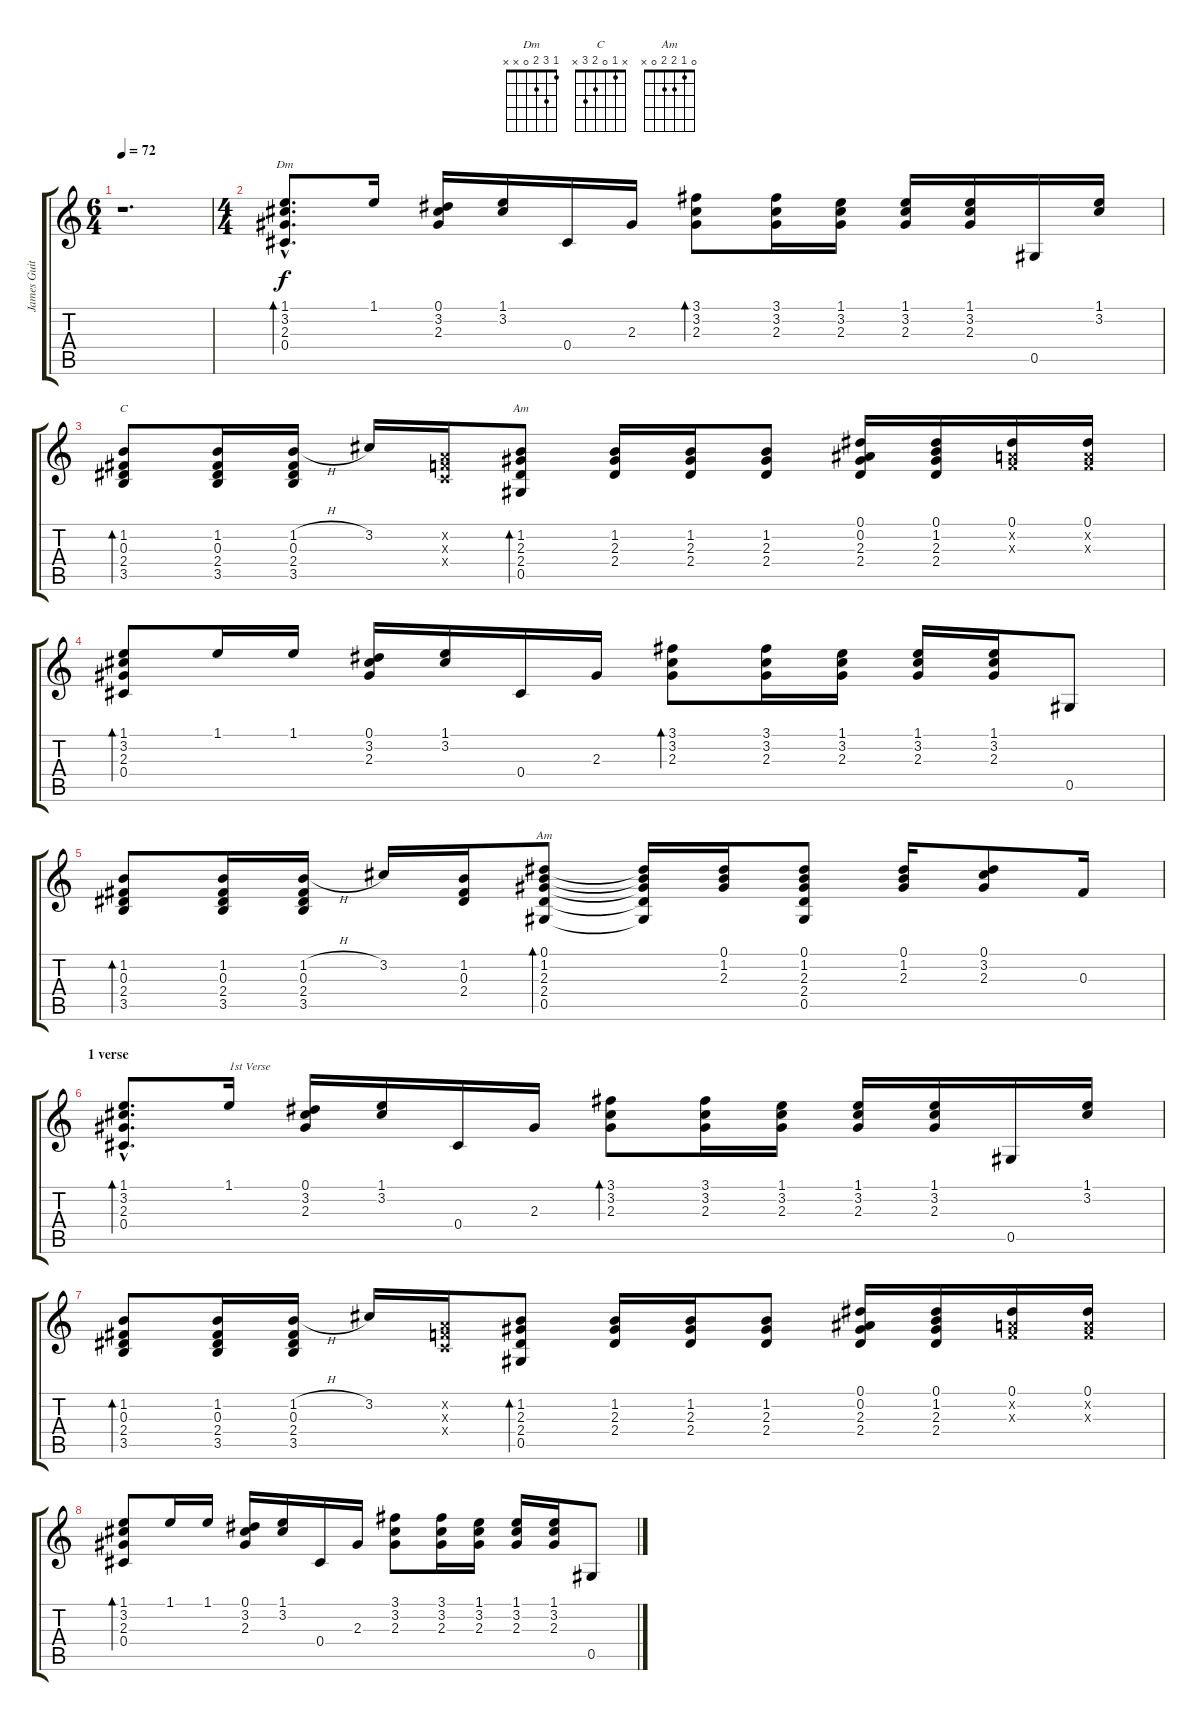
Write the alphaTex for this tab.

\track ("James Guitar" "James Guit") {instrument acousticguitarsteel}
\staff {score tabs}
\tuning (Eb4 Bb3 Gb3 Db3 Ab2 Eb2) {hide}
\chord ("Dm" 1 3 2 0 x x)
\chord ("C" x 1 0 2 3 x)
\chord ("Am" x 1 2 2 0 x)
\chord ("Am" 0 1 2 2 0 x)
\ts (6 4)
\tempo 72
\clef g2
\ks c
r.1{d dy f instrument acousticguitarsteel} |
\ts (4 4)
(1.1{hac} 3.2{hac} 2.3{hac} 0.4{hac}).8{d bd 60 ch "Dm"} 1.1.16 (0.1 3.2 2.3).16 (1.1 3.2).16 0.4.16 2.3.16 (3.1 3.2 2.3).8{bd 60} (3.1 3.2 2.3).16 (1.1 3.2 2.3).16 (1.1 3.2 2.3).16 (1.1 3.2 2.3).16 0.5.16 (1.1 3.2).16 |
(1.2 0.3 2.4 3.5).8{bd 60 ch "C"} (1.2 0.3 2.4 3.5).16 (1.2{h} 0.3 2.4 3.5).16 3.2.16 (-1.2{x} -1.3{x} -1.4{x}).16 (1.2 2.3 2.4 0.5).8{bd 60 ch "Am"} (1.2 2.3 2.4).16 (1.2 2.3 2.4).16 (1.2 2.3 2.4).8 (0.1 0.2 2.3 2.4).16 (0.1 1.2 2.3 2.4).16 (0.1 -1.2{x} -1.3{x}).16 (0.1 -1.2{x} -1.3{x}).16 |
(1.1 3.2 2.3 0.4).8{bd 60} 1.1.16 1.1.16 (0.1 3.2 2.3).16 (1.1 3.2).16 0.4.16 2.3.16 (3.1 3.2 2.3).8{bd 60} (3.1 3.2 2.3).16 (1.1 3.2 2.3).16 (1.1 3.2 2.3).16 (1.1 3.2 2.3).16 0.5.8 |
(1.2 0.3 2.4 3.5).8{bd 60} (1.2 0.3 2.4 3.5).16 (1.2{h} 0.3 2.4 3.5).16 3.2.16 (1.2 0.3 2.4).16 (0.1 1.2 2.3 2.4 0.5).8{bd 60 ch "Am"} (0.1{t} 1.2{t} 2.3{t} 2.4{t} 0.5{t}).16 (0.1 1.2 2.3).16 (0.1 1.2 2.3 2.4 0.5).8 (0.1 1.2 2.3).16 (0.1 3.2 2.3).8 0.3.16 |
\section ("" "1 verse")
(1.1{hac} 3.2{hac} 2.3{hac} 0.4{hac}).8{d bd 60} 1.1.16{txt "1st Verse"} (0.1 3.2 2.3).16 (1.1 3.2).16 0.4.16 2.3.16 (3.1 3.2 2.3).8{bd 60} (3.1 3.2 2.3).16 (1.1 3.2 2.3).16 (1.1 3.2 2.3).16 (1.1 3.2 2.3).16 0.5.16 (1.1 3.2).16 |
(1.2 0.3 2.4 3.5).8{bd 60} (1.2 0.3 2.4 3.5).16 (1.2{h} 0.3 2.4 3.5).16 3.2.16 (-1.2{x} -1.3{x} -1.4{x}).16 (1.2 2.3 2.4 0.5).8{bd 60} (1.2 2.3 2.4).16 (1.2 2.3 2.4).16 (1.2 2.3 2.4).8 (0.1 0.2 2.3 2.4).16 (0.1 1.2 2.3 2.4).16 (0.1 -1.2{x} -1.3{x}).16 (0.1 -1.2{x} -1.3{x}).16 |
(1.1 3.2 2.3 0.4).8{bd 60} 1.1.16 1.1.16 (0.1 3.2 2.3).16 (1.1 3.2).16 0.4.16 2.3.16 (3.1 3.2 2.3).8 (3.1 3.2 2.3).16 (1.1 3.2 2.3).16 (1.1 3.2 2.3).16 (1.1 3.2 2.3).16 0.5.8
